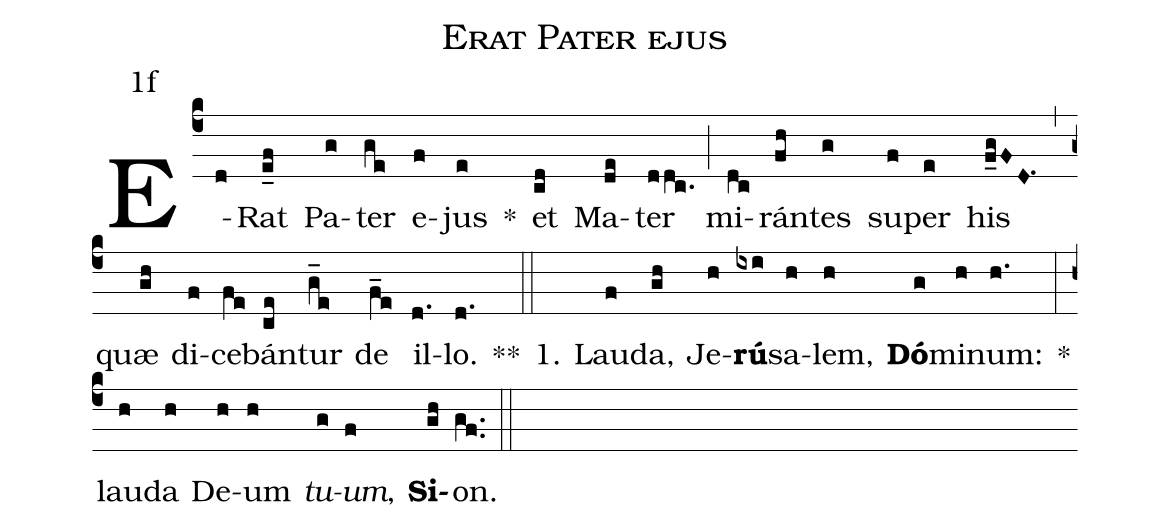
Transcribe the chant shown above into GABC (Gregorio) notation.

name:Erat Pater ejus;
office-part:Antiphona;
mode:1;
annotation:1f;
%%
(c4) E(d)Rat(e_f) Pa(g)ter(ge) e(f)jus(e) *() et(cd) Ma(de)ter(ddc.) (;) mi(dc)rán(fh)tes(g) su(f)per(e) his(f_gFD.1) (,) quæ(gh) di(f)ce(fe)bán(ce)tur(g_e) de(f_e) il(d.)lo.(d.) **(::)
1. Lau(f)da,(gh) Je(h)<b>rú</b>(ixi)sa(h)lem,(h) <b>Dó</b>(g)mi(h)num:(h.) *(:) lau(h)da(h) De(h)um(h) <i>tu</i>(g)<i>um</i>,(f) <b>Si</b>(gh)on.(gf..) (::)
